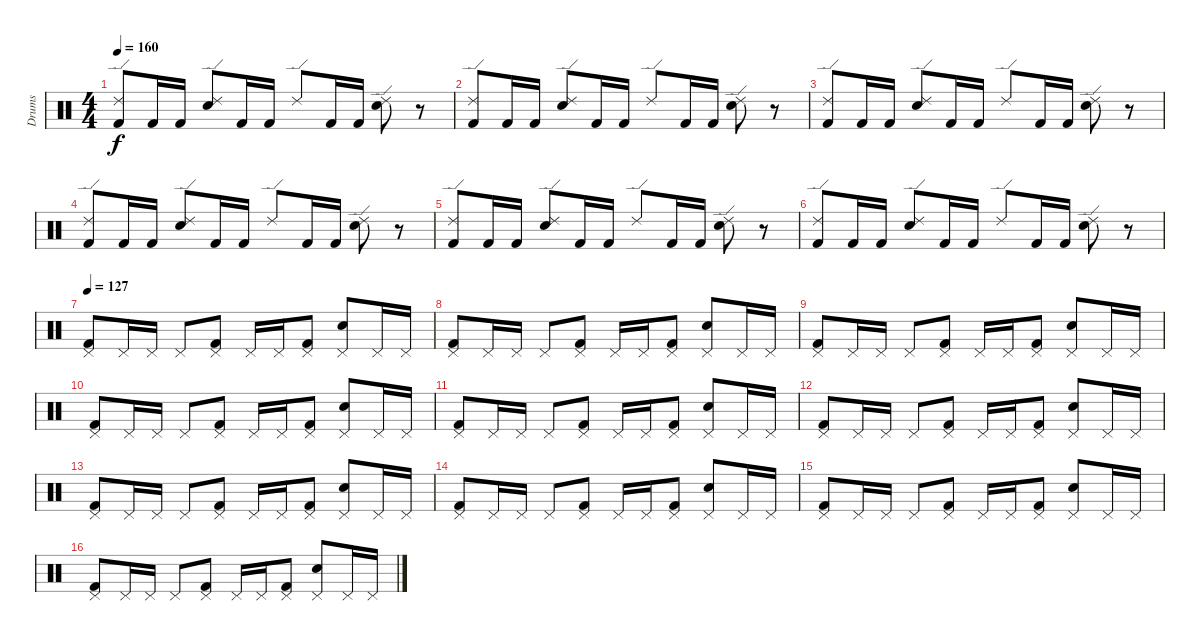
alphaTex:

\track ("Drums" "Drums") {instrument percussion}
\staff {score}
\articulation defaults
\ts (4 4)
\tempo 160
\clef neutral
\ks c
("Ride (edge) 2" "Kick (hit) 2").8{dy f} "Kick (hit) 2".16 "Kick (hit) 2".16 ("Ride (edge) 2" "Snare (hit) 2").8 "Kick (hit) 2".16 "Kick (hit) 2".16 "Ride (edge) 2".8 "Kick (hit) 2".16 "Kick (hit) 2".16 ("Ride (edge) 2" "Snare (hit) 2").8 r.8 |
("Ride (edge) 2" "Kick (hit) 2").8 "Kick (hit) 2".16 "Kick (hit) 2".16 ("Ride (edge) 2" "Snare (hit) 2").8 "Kick (hit) 2".16 "Kick (hit) 2".16 "Ride (edge) 2".8 "Kick (hit) 2".16 "Kick (hit) 2".16 ("Ride (edge) 2" "Snare (hit) 2").8 r.8 |
("Ride (edge) 2" "Kick (hit) 2").8 "Kick (hit) 2".16 "Kick (hit) 2".16 ("Ride (edge) 2" "Snare (hit) 2").8 "Kick (hit) 2".16 "Kick (hit) 2".16 "Ride (edge) 2".8 "Kick (hit) 2".16 "Kick (hit) 2".16 ("Ride (edge) 2" "Snare (hit) 2").8 r.8 |
("Ride (edge) 2" "Kick (hit) 2").8 "Kick (hit) 2".16 "Kick (hit) 2".16 ("Ride (edge) 2" "Snare (hit) 2").8 "Kick (hit) 2".16 "Kick (hit) 2".16 "Ride (edge) 2".8 "Kick (hit) 2".16 "Kick (hit) 2".16 ("Ride (edge) 2" "Snare (hit) 2").8 r.8 |
("Ride (edge) 2" "Kick (hit) 2").8 "Kick (hit) 2".16 "Kick (hit) 2".16 ("Ride (edge) 2" "Snare (hit) 2").8 "Kick (hit) 2".16 "Kick (hit) 2".16 "Ride (edge) 2".8 "Kick (hit) 2".16 "Kick (hit) 2".16 ("Ride (edge) 2" "Snare (hit) 2").8 r.8 |
("Ride (edge) 2" "Kick (hit) 2").8 "Kick (hit) 2".16 "Kick (hit) 2".16 ("Ride (edge) 2" "Snare (hit) 2").8 "Kick (hit) 2".16 "Kick (hit) 2".16 "Ride (edge) 2".8 "Kick (hit) 2".16 "Kick (hit) 2".16 ("Ride (edge) 2" "Snare (hit) 2").8 r.8 |
\tempo 127
("Pedal Hi-Hat (hit)" "Kick (hit) 2").8 "Pedal Hi-Hat (hit)".16 "Pedal Hi-Hat (hit)".16 "Pedal Hi-Hat (hit)".8 ("Pedal Hi-Hat (hit)" "Kick (hit) 2").8 "Pedal Hi-Hat (hit)".16 "Pedal Hi-Hat (hit)".16 ("Pedal Hi-Hat (hit)" "Kick (hit) 2").8 ("Pedal Hi-Hat (hit)" "Snare (hit) 2").8 "Pedal Hi-Hat (hit)".16 "Pedal Hi-Hat (hit)".16 |
("Pedal Hi-Hat (hit)" "Kick (hit) 2").8 "Pedal Hi-Hat (hit)".16 "Pedal Hi-Hat (hit)".16 "Pedal Hi-Hat (hit)".8 ("Pedal Hi-Hat (hit)" "Kick (hit) 2").8 "Pedal Hi-Hat (hit)".16 "Pedal Hi-Hat (hit)".16 ("Pedal Hi-Hat (hit)" "Kick (hit) 2").8 ("Pedal Hi-Hat (hit)" "Snare (hit) 2").8 "Pedal Hi-Hat (hit)".16 "Pedal Hi-Hat (hit)".16 |
("Pedal Hi-Hat (hit)" "Kick (hit) 2").8 "Pedal Hi-Hat (hit)".16 "Pedal Hi-Hat (hit)".16 "Pedal Hi-Hat (hit)".8 ("Pedal Hi-Hat (hit)" "Kick (hit) 2").8 "Pedal Hi-Hat (hit)".16 "Pedal Hi-Hat (hit)".16 ("Pedal Hi-Hat (hit)" "Kick (hit) 2").8 ("Pedal Hi-Hat (hit)" "Snare (hit) 2").8 "Pedal Hi-Hat (hit)".16 "Pedal Hi-Hat (hit)".16 |
("Pedal Hi-Hat (hit)" "Kick (hit) 2").8 "Pedal Hi-Hat (hit)".16 "Pedal Hi-Hat (hit)".16 "Pedal Hi-Hat (hit)".8 ("Pedal Hi-Hat (hit)" "Kick (hit) 2").8 "Pedal Hi-Hat (hit)".16 "Pedal Hi-Hat (hit)".16 ("Pedal Hi-Hat (hit)" "Kick (hit) 2").8 ("Pedal Hi-Hat (hit)" "Snare (hit) 2").8 "Pedal Hi-Hat (hit)".16 "Pedal Hi-Hat (hit)".16 |
("Pedal Hi-Hat (hit)" "Kick (hit) 2").8 "Pedal Hi-Hat (hit)".16 "Pedal Hi-Hat (hit)".16 "Pedal Hi-Hat (hit)".8 ("Pedal Hi-Hat (hit)" "Kick (hit) 2").8 "Pedal Hi-Hat (hit)".16 "Pedal Hi-Hat (hit)".16 ("Pedal Hi-Hat (hit)" "Kick (hit) 2").8 ("Pedal Hi-Hat (hit)" "Snare (hit) 2").8 "Pedal Hi-Hat (hit)".16 "Pedal Hi-Hat (hit)".16 |
("Pedal Hi-Hat (hit)" "Kick (hit) 2").8 "Pedal Hi-Hat (hit)".16 "Pedal Hi-Hat (hit)".16 "Pedal Hi-Hat (hit)".8 ("Pedal Hi-Hat (hit)" "Kick (hit) 2").8 "Pedal Hi-Hat (hit)".16 "Pedal Hi-Hat (hit)".16 ("Pedal Hi-Hat (hit)" "Kick (hit) 2").8 ("Pedal Hi-Hat (hit)" "Snare (hit) 2").8 "Pedal Hi-Hat (hit)".16 "Pedal Hi-Hat (hit)".16 |
("Pedal Hi-Hat (hit)" "Kick (hit) 2").8 "Pedal Hi-Hat (hit)".16 "Pedal Hi-Hat (hit)".16 "Pedal Hi-Hat (hit)".8 ("Pedal Hi-Hat (hit)" "Kick (hit) 2").8 "Pedal Hi-Hat (hit)".16 "Pedal Hi-Hat (hit)".16 ("Pedal Hi-Hat (hit)" "Kick (hit) 2").8 ("Pedal Hi-Hat (hit)" "Snare (hit) 2").8 "Pedal Hi-Hat (hit)".16 "Pedal Hi-Hat (hit)".16 |
("Pedal Hi-Hat (hit)" "Kick (hit) 2").8 "Pedal Hi-Hat (hit)".16 "Pedal Hi-Hat (hit)".16 "Pedal Hi-Hat (hit)".8 ("Pedal Hi-Hat (hit)" "Kick (hit) 2").8 "Pedal Hi-Hat (hit)".16 "Pedal Hi-Hat (hit)".16 ("Pedal Hi-Hat (hit)" "Kick (hit) 2").8 ("Pedal Hi-Hat (hit)" "Snare (hit) 2").8 "Pedal Hi-Hat (hit)".16 "Pedal Hi-Hat (hit)".16 |
("Pedal Hi-Hat (hit)" "Kick (hit) 2").8 "Pedal Hi-Hat (hit)".16 "Pedal Hi-Hat (hit)".16 "Pedal Hi-Hat (hit)".8 ("Pedal Hi-Hat (hit)" "Kick (hit) 2").8 "Pedal Hi-Hat (hit)".16 "Pedal Hi-Hat (hit)".16 ("Pedal Hi-Hat (hit)" "Kick (hit) 2").8 ("Pedal Hi-Hat (hit)" "Snare (hit) 2").8 "Pedal Hi-Hat (hit)".16 "Pedal Hi-Hat (hit)".16 |
("Pedal Hi-Hat (hit)" "Kick (hit) 2").8 "Pedal Hi-Hat (hit)".16 "Pedal Hi-Hat (hit)".16 "Pedal Hi-Hat (hit)".8 ("Pedal Hi-Hat (hit)" "Kick (hit) 2").8 "Pedal Hi-Hat (hit)".16 "Pedal Hi-Hat (hit)".16 ("Pedal Hi-Hat (hit)" "Kick (hit) 2").8 ("Pedal Hi-Hat (hit)" "Snare (hit) 2").8 "Pedal Hi-Hat (hit)".16 "Pedal Hi-Hat (hit)".16
